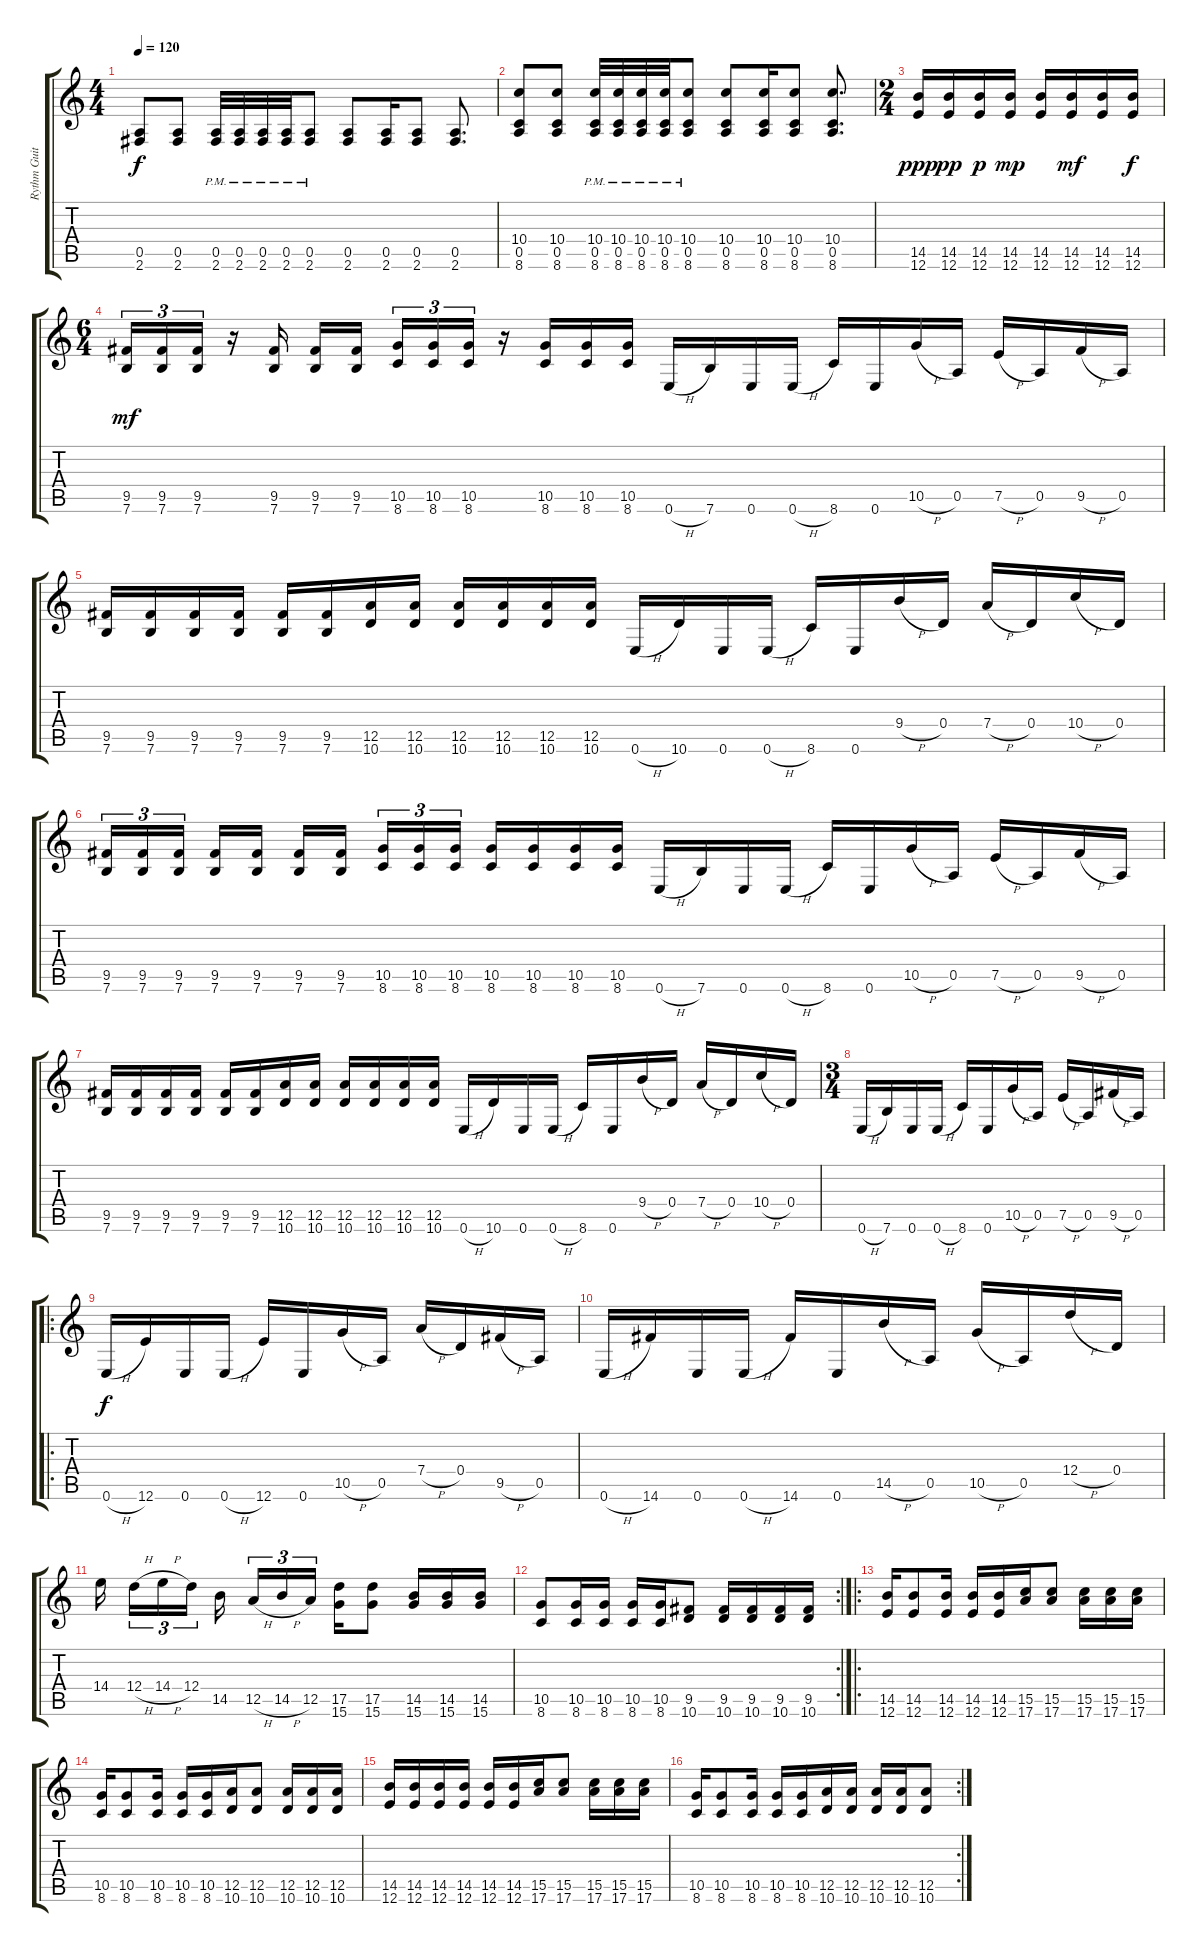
\track ("Rythm Guitar" "Rythm Guit") {instrument acousticguitarsteel}
\staff {score tabs}
\tuning (E4 B3 G3 D3 A2 E2) {hide}
\ts (4 4)
\tempo 120
\clef g2
\ks c
(0.5 2.6).8{dy f} (0.5 2.6).8 (0.5{pm} 2.6{pm}).32 (0.5{pm} 2.6{pm}).32 (0.5{pm} 2.6{pm}).32 (0.5{pm} 2.6{pm}).32 (0.5{pm} 2.6{pm}).8 (0.5 2.6).8 (0.5 2.6).16 (0.5 2.6).8 (0.5 2.6).8{d} |
(10.4 0.5 8.6).8 (10.4 0.5 8.6).8 (10.4{pm} 0.5{pm} 8.6{pm}).32 (10.4{pm} 0.5{pm} 8.6{pm}).32 (10.4{pm} 0.5{pm} 8.6{pm}).32 (10.4{pm} 0.5{pm} 8.6{pm}).32 (10.4{pm} 0.5{pm} 8.6{pm}).8 (10.4 0.5 8.6).8 (10.4 0.5 8.6).16 (10.4 0.5 8.6).8 (10.4 0.5 8.6).8{d} |
\ts (2 4)
(14.5 12.6).16{dy ppp} (14.5 12.6).16{dy pp} (14.5 12.6).16{dy p} (14.5 12.6).16{dy mp} (14.5 12.6).16 (14.5 12.6).16{dy mf} (14.5 12.6).16 (14.5 12.6).16{dy f} |
\ts (6 4)
(9.5 7.6).16{tu (3 2) dy mf} (9.5 7.6).16{tu (3 2)} (9.5 7.6).16{tu (3 2)} r.16 (9.5 7.6).16 (9.5 7.6).16 (9.5 7.6).16{beam splitsecondary} (10.5 8.6).16{tu (3 2)} (10.5 8.6).16{tu (3 2)} (10.5 8.6).16{tu (3 2)} r.16 (10.5 8.6).16 (10.5 8.6).16 (10.5 8.6).16 0.6{h}.16 7.6.16 0.6.16 0.6{h}.16 8.6.16 0.6.16 10.5{h}.16 0.5.16 7.5{h}.16 0.5.16 9.5{h}.16 0.5.16 |
(9.5 7.6).16 (9.5 7.6).16 (9.5 7.6).16 (9.5 7.6).16 (9.5 7.6).16 (9.5 7.6).16 (12.5 10.6).16 (12.5 10.6).16 (12.5 10.6).16 (12.5 10.6).16 (12.5 10.6).16 (12.5 10.6).16 0.6{h}.16 10.6.16 0.6.16 0.6{h}.16 8.6.16 0.6.16 9.4{h}.16 0.4.16 7.4{h}.16 0.4.16 10.4{h}.16 0.4.16 |
(9.5 7.6).16{tu (3 2)} (9.5 7.6).16{tu (3 2)} (9.5 7.6).16{tu (3 2) beam splitsecondary} (9.5 7.6).16 (9.5 7.6).16 (9.5 7.6).16 (9.5 7.6).16{beam splitsecondary} (10.5 8.6).16{tu (3 2)} (10.5 8.6).16{tu (3 2)} (10.5 8.6).16{tu (3 2) beam splitsecondary} (10.5 8.6).16 (10.5 8.6).16 (10.5 8.6).16 (10.5 8.6).16 0.6{h}.16 7.6.16 0.6.16 0.6{h}.16 8.6.16 0.6.16 10.5{h}.16 0.5.16 7.5{h}.16 0.5.16 9.5{h}.16 0.5.16 |
(9.5 7.6).16 (9.5 7.6).16 (9.5 7.6).16 (9.5 7.6).16 (9.5 7.6).16 (9.5 7.6).16 (12.5 10.6).16 (12.5 10.6).16 (12.5 10.6).16 (12.5 10.6).16 (12.5 10.6).16 (12.5 10.6).16 0.6{h}.16 10.6.16 0.6.16 0.6{h}.16 8.6.16 0.6.16 9.4{h}.16 0.4.16 7.4{h}.16 0.4.16 10.4{h}.16 0.4.16 |
\ts (3 4)
0.6{h}.16 7.6.16 0.6.16 0.6{h}.16 8.6.16 0.6.16 10.5{h}.16 0.5.16 7.5{h}.16 0.5.16 9.5{h}.16 0.5.16 |
\ro
0.6{h}.16{dy f} 12.6.16 0.6.16 0.6{h}.16 12.6.16 0.6.16 10.5{h}.16 0.5.16 7.4{h}.16 0.4.16 9.5{h}.16 0.5.16 |
0.6{h}.16 14.6.16 0.6.16 0.6{h}.16 14.6.16 0.6.16 14.5{h}.16 0.5.16 10.5{h}.16 0.5.16 12.4{h}.16 0.4.16 |
14.4.16{beam splitsecondary} 12.4{h}.16{tu (3 2)} 14.4{h}.16{tu (3 2)} 12.4.16{tu (3 2) beam splitsecondary} 14.5.16 12.5{h}.16{tu (3 2)} 14.5{h}.16{tu (3 2)} 12.5.16{tu (3 2) beam splitsecondary} (17.5 15.6).16 (17.5 15.6).8 (14.5 15.6).16 (14.5 15.6).16 (14.5 15.6).16 |
\rc 2
(10.5 8.6).8 (10.5 8.6).16 (10.5 8.6).16 (10.5 8.6).16 (10.5 8.6).16 (9.5 10.6).8 (9.5 10.6).16 (9.5 10.6).16 (9.5 10.6).16 (9.5 10.6).16 |
\ro
(14.5 12.6).16 (14.5 12.6).8 (14.5 12.6).16 (14.5 12.6).16 (14.5 12.6).16 (15.5 17.6).16 (15.5 17.6).8 (15.5 17.6).16 (15.5 17.6).16 (15.5 17.6).16 |
(10.5 8.6).16 (10.5 8.6).8 (10.5 8.6).16 (10.5 8.6).16 (10.5 8.6).16 (12.5 10.6).16 (12.5 10.6).8 (12.5 10.6).16 (12.5 10.6).16 (12.5 10.6).16 |
(14.5 12.6).16 (14.5 12.6).16 (14.5 12.6).16 (14.5 12.6).16 (14.5 12.6).16 (14.5 12.6).16 (15.5 17.6).16 (15.5 17.6).8 (15.5 17.6).16 (15.5 17.6).16 (15.5 17.6).16 |
\rc 2
(10.5 8.6).16 (10.5 8.6).8 (10.5 8.6).16 (10.5 8.6).16 (10.5 8.6).16 (12.5 10.6).16 (12.5 10.6).16 (12.5 10.6).16 (12.5 10.6).16 (12.5 10.6).8
